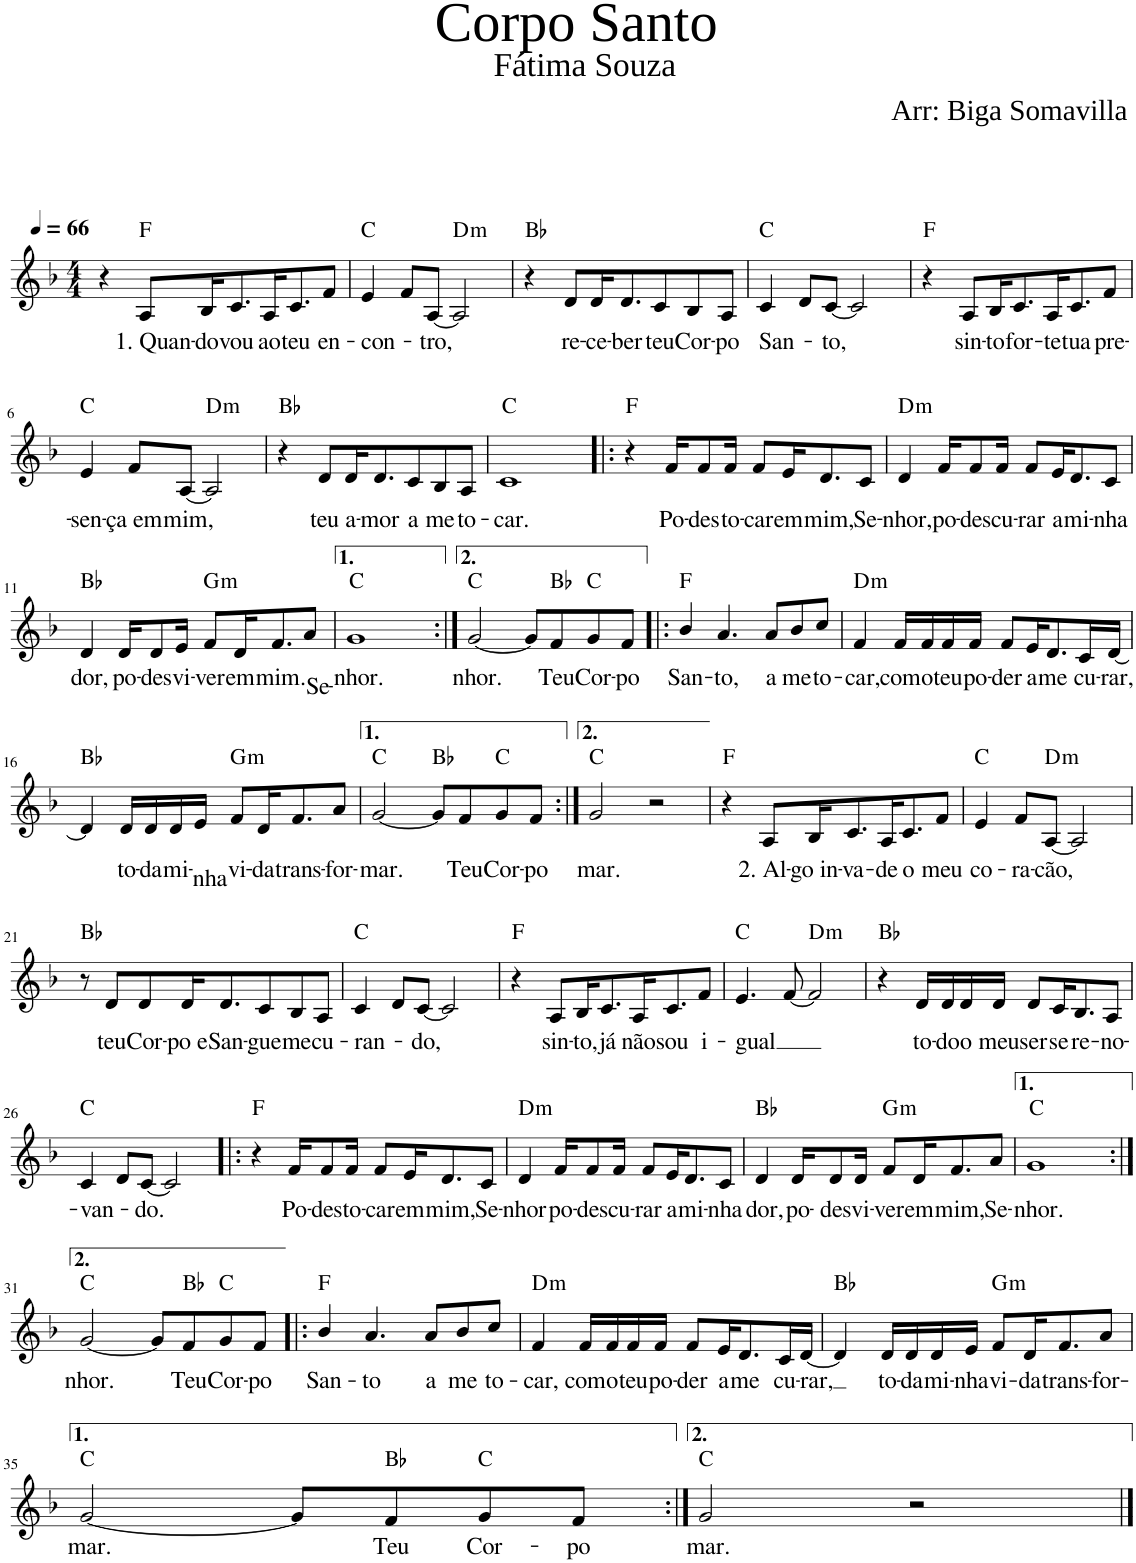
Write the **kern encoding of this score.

**kern	**text	**harte
*part1	*part1	*part1
*staff1	*staff1	*
*I"Instrument 1	*	*
*clefG2	*	*
*k[b-]	*	*
*F:	*	*
*M4/4	*	*
*MM66	*	*
=1	=1	=1
4r	.	.
!	!LO:LY:b	!
8A/L	1. Quan-	F:maj
!	!LO:LY:b	!
16B-/K	-do	.
!	!LO:LY:b	!
8.c/	vou	.
!	!LO:LY:b	!
16A/K	ao	.
!	!LO:LY:b	!
8.c/	teu	.
!	!LO:LY:b	!
8f/J	en-	.
=2	=2	=2
!	!LO:LY:b	!
4e/	-con-	C:maj
8f/L	.	.
!	!LO:LY:b	!
[8A/J	-tro,	.
!	!	!LO:H:kt=m
2A/]	.	D:min
=3	=3	=3
4r	.	Bb:maj
!	!LO:LY:b	!
8d/L	re-	.
!	!LO:LY:b	!
16d/K	-ce-	.
!	!LO:LY:b	!
8.d/	-ber	.
!	!LO:LY:b	!
8c/	teu	.
!	!LO:LY:b	!
8B-/	Cor-	.
!	!LO:LY:b	!
8A/J	-po	.
=4	=4	=4
!	!LO:LY:b	!
4c/	San-	C:maj
8d/L	.	.
!	!LO:LY:b	!
[8c/J	-to,	.
2c/]	.	.
=5	=5	=5
4r	.	F:maj
!	!LO:LY:b	!
8A/L	sin-	.
!	!LO:LY:b	!
16B-/K	-to	.
!	!LO:LY:b	!
8.c/	for-	.
!	!LO:LY:b	!
16A/K	-te	.
!	!LO:LY:b	!
8.c/	tua	.
!	!LO:LY:b	!
8f/J	pre-	.
!!LO:LB:g=z
=6	=6	=6
!	!LO:LY:b	!
4e/	-sen-	C:maj
!	!LO:LY:b	!
8f/L	-ça em	.
!	!LO:LY:b	!
[8A/J	mim,	.
!	!	!LO:H:kt=m
2A/]	.	D:min
=7	=7	=7
4r	.	Bb:maj
!	!LO:LY:b	!
8d/L	teu	.
!	!LO:LY:b	!
16d/K	a-	.
!	!LO:LY:b	!
8.d/	-mor	.
!	!LO:LY:b	!
8c/	a	.
!	!LO:LY:b	!
8B-/	me	.
!	!LO:LY:b	!
8A/J	to-	.
=8	=8	=8
!	!LO:LY:b	!
1c	-car.	C:maj
=9!|:	=9!|:	=9!|:
4r	.	F:maj
!	!LO:LY:b	!
16f/KL	-Po-	.
!	!LO:LY:b	!
8f/	-des	.
!	!LO:LY:b	!
16f/Jk	to-	.
!	!LO:LY:b	!
8f/L	-car	.
!	!LO:LY:b	!
16e/K	em	.
!	!LO:LY:b	!
8.d/	mim,	.
!	!LO:LY:b	!
8c/J	Se-	.
=10	=10	=10
!	!LO:LY:b	!LO:H:kt=m
4d/	-nhor,	D:min
!	!LO:LY:b	!
16f/KL	po-	.
!	!LO:LY:b	!
8f/	-des	.
!	!LO:LY:b	!
16f/Jk	cu-	.
!	!LO:LY:b	!
8f/L	-rar	.
!	!LO:LY:b	!
16e/K	a	.
!	!LO:LY:b	!
8.d/	mi-	.
!	!LO:LY:b	!
8c/J	-nha	.
!!LO:LB:g=z
=11	=11	=11
!	!LO:LY:b	!
4d/	dor,	Bb:maj
!	!LO:LY:b	!
16d/KL	po-	.
!	!LO:LY:b	!
8d/	-des	.
!	!LO:LY:b	!
16e/Jk	vi-	.
!	!LO:LY:b	!LO:H:kt=m
8f/L	-ver	G:min
!	!LO:LY:b	!
16d/K	em	.
!	!LO:LY:b	!
8.f/	mim.	.
!	!LO:LY:b	!
8a/J	Se-	.
=12	=12	=12
!	!LO:LY:b	!
1g	-nhor.	C:maj
=13:|!	=13:|!	=13:|!
!	!LO:LY:b	!
[2g/	nhor.	C:maj
8g/L]	.	.
!	!LO:LY:b	!
8f/	Teu	Bb:maj
!	!LO:LY:b	!
8g/	Cor-	C:maj
!	!LO:LY:b	!
8f/J	-po	.
=14!|:	=14!|:	=14!|:
!	!LO:LY:b	!
4b-/	San-	F:maj
!	!LO:LY:b	!
4.a/	-to,	.
!	!LO:LY:b	!
8a/L	a	.
!	!LO:LY:b	!
8b-/	me	.
!	!LO:LY:b	!
8cc/J	to-	.
=15	=15	=15
!	!LO:LY:b	!LO:H:kt=m
4f/	-car,	D:min
!	!LO:LY:b	!
16f/LL	com	.
!	!LO:LY:b	!
16f/	o	.
!	!LO:LY:b	!
16f/	teu	.
!	!LO:LY:b	!
16f/JJ	po-	.
!	!LO:LY:b	!
8f/L	-der	.
!	!LO:LY:b	!
16e/K	a	.
!	!LO:LY:b	!
8.d/	me	.
!	!LO:LY:b	!
16c/L	cu-	.
!	!LO:LY:b	!
[16d/JJ	-rar,	.
!!LO:LB:g=z
=16	=16	=16
4d/]	.	Bb:maj
!	!LO:LY:b	!
16d/LL	to-	.
!	!LO:LY:b	!
16d/	-da	.
!	!LO:LY:b	!
16d/	mi-	.
!	!LO:LY:b	!
16e/JJ	-nha	.
!	!LO:LY:b	!LO:H:kt=m
8f/L	vi-	G:min
!	!LO:LY:b	!
16d/K	-da	.
!	!LO:LY:b	!
8.f/	trans-	.
!	!LO:LY:b	!
8a/J	-for-	.
=17	=17	=17
!	!LO:LY:b	!
[2g/	-mar.	C:maj
8g/L]	.	Bb:maj
!	!LO:LY:b	!
8f/	Teu	.
!	!LO:LY:b	!
8g/	Cor-	C:maj
!	!LO:LY:b	!
8f/J	-po	.
=18:|!	=18:|!	=18:|!
!	!LO:LY:b	!
2g/	mar.	C:maj
2r	.	.
=19	=19	=19
4r	.	F:maj
!	!LO:LY:b	!
8A/L	2. Al-	.
!	!LO:LY:b	!
16B-/K	-go in-	.
!	!LO:LY:b	!
8.c/	-va-	.
!	!LO:LY:b	!
16A/K	-de	.
!	!LO:LY:b	!
8.c/	o	.
!	!LO:LY:b	!
8f/J	meu	.
=20	=20	=20
!	!LO:LY:b	!
4e/	co-	C:maj
!	!LO:LY:b	!
8f/L	-ra-	.
!	!LO:LY:b	!LO:H:kt=m
[8A/J	-cão,	D:min
2A/]	.	.
!!LO:LB:g=z
=21	=21	=21
8r	.	Bb:maj
!	!LO:LY:b	!
8d/L	teu	.
!	!LO:LY:b	!
8d/	Cor-	.
!	!LO:LY:b	!
16d/K	-po e	.
!	!LO:LY:b	!
8.d/	San-	.
!	!LO:LY:b	!
8c/	-gue	.
!	!LO:LY:b	!
8B-/	me	.
!	!LO:LY:b	!
8A/J	cu-	.
=22	=22	=22
!	!LO:LY:b	!
4c/	-ran-	C:maj
8d/L	.	.
!	!LO:LY:b	!
[8c/J	-do,	.
2c/]	.	.
=23	=23	=23
4r	.	F:maj
!	!LO:LY:b	!
8A/L	sin-	.
!	!LO:LY:b	!
16B-/K	-to,	.
!	!LO:LY:b	!
8.c/	já	.
!	!LO:LY:b	!
16A/K	não	.
!	!LO:LY:b	!
8.c/	sou	.
!	!LO:LY:b	!
8f/J	i-	.
=24	=24	=24
!	!LO:LY:b	!
4.e/	-gual	C:maj
[8f/	.	.
!	!	!LO:H:kt=m
2f/]	.	D:min
=25	=25	=25
4r	.	Bb:maj
!	!LO:LY:b	!
16d/LL	to-	.
!	!LO:LY:b	!
16d/	-do	.
!	!LO:LY:b	!
16d/	o	.
!	!LO:LY:b	!
16d/JJ	meu	.
!	!LO:LY:b	!
8d/L	ser	.
!	!LO:LY:b	!
16c/K	se	.
!	!LO:LY:b	!
8.B-/	re-	.
!	!LO:LY:b	!
8A/J	-no-	.
!!LO:LB:g=z
=26	=26	=26
!	!LO:LY:b	!
4c/	-van-	C:maj
8d/L	.	.
!	!LO:LY:b	!
[8c/J	-do.	.
2c/]	.	.
=27!|:	=27!|:	=27!|:
4r	.	F:maj
!	!LO:LY:b	!
16f/KL	Po-	.
!	!LO:LY:b	!
8f/	-des	.
!	!LO:LY:b	!
16f/Jk	to-	.
!	!LO:LY:b	!
8f/L	-car	.
!	!LO:LY:b	!
16e/K	em	.
!	!LO:LY:b	!
8.d/	mim,	.
!	!LO:LY:b	!
8c/J	Se-	.
=28	=28	=28
!	!LO:LY:b	!LO:H:kt=m
4d/	-nhor	D:min
!	!LO:LY:b	!
16f/KL	po-	.
!	!LO:LY:b	!
8f/	-des	.
!	!LO:LY:b	!
16f/Jk	cu-	.
!	!LO:LY:b	!
8f/L	-rar	.
!	!LO:LY:b	!
16e/K	a	.
!	!LO:LY:b	!
8.d/	mi-	.
!	!LO:LY:b	!
8c/J	-nha	.
=29	=29	=29
!	!LO:LY:b	!
4d/	dor,	Bb:maj
!	!LO:LY:b	!
16d/KL	po-	.
!	!LO:LY:b	!
8d/	-des	.
!	!LO:LY:b	!
16d/Jk	vi-	.
!	!LO:LY:b	!LO:H:kt=m
8f/L	-ver	G:min
!	!LO:LY:b	!
16d/K	em	.
!	!LO:LY:b	!
8.f/	mim,	.
!	!LO:LY:b	!
8a/J	Se-	.
=30	=30	=30
!	!LO:LY:b	!
1g	-nhor.	C:maj
!!LO:LB:g=z
=31:|!	=31:|!	=31:|!
!	!LO:LY:b	!
[2g/	nhor.	C:maj
8g/L]	.	.
!	!LO:LY:b	!
8f/	Teu	Bb:maj
!	!LO:LY:b	!
8g/	Cor-	C:maj
!	!LO:LY:b	!
8f/J	-po	.
=32!|:	=32!|:	=32!|:
!	!LO:LY:b	!
4b-/	San-	F:maj
!	!LO:LY:b	!
4.a/	-to	.
!	!LO:LY:b	!
8a/L	a	.
!	!LO:LY:b	!
8b-/	me	.
!	!LO:LY:b	!
8cc/J	to-	.
=33	=33	=33
!	!LO:LY:b	!LO:H:kt=m
4f/	-car,	D:min
!	!LO:LY:b	!
16f/LL	com	.
!	!LO:LY:b	!
16f/	o	.
!	!LO:LY:b	!
16f/	teu	.
!	!LO:LY:b	!
16f/JJ	po-	.
!	!LO:LY:b	!
8f/L	-der	.
!	!LO:LY:b	!
16e/K	a	.
!	!LO:LY:b	!
8.d/	me	.
!	!LO:LY:b	!
16c/L	cu-	.
!	!LO:LY:b	!
[16d/JJ	-rar,	.
=34	=34	=34
4d/]	.	Bb:maj
!	!LO:LY:b	!
16d/LL	to-	.
!	!LO:LY:b	!
16d/	-da	.
!	!LO:LY:b	!
16d/	mi-	.
!	!LO:LY:b	!
16e/JJ	-nha	.
!	!LO:LY:b	!LO:H:kt=m
8f/L	vi-	G:min
!	!LO:LY:b	!
16d/K	-da	.
!	!LO:LY:b	!
8.f/	trans-	.
!	!LO:LY:b	!
8a/J	-for-	.
!!LO:LB:g=z
=35	=35	=35
!	!LO:LY:b	!
[2g/	-mar.	C:maj
8g/L]	.	.
!	!LO:LY:b	!
8f/	Teu	Bb:maj
!	!LO:LY:b	!
8g/	Cor-	C:maj
!	!LO:LY:b	!
8f/J	-po	.
=36:|!	=36:|!	=36:|!
!	!LO:LY:b	!
2g/	mar.	C:maj
2r	.	.
==	==	==
*-	*-	*-
